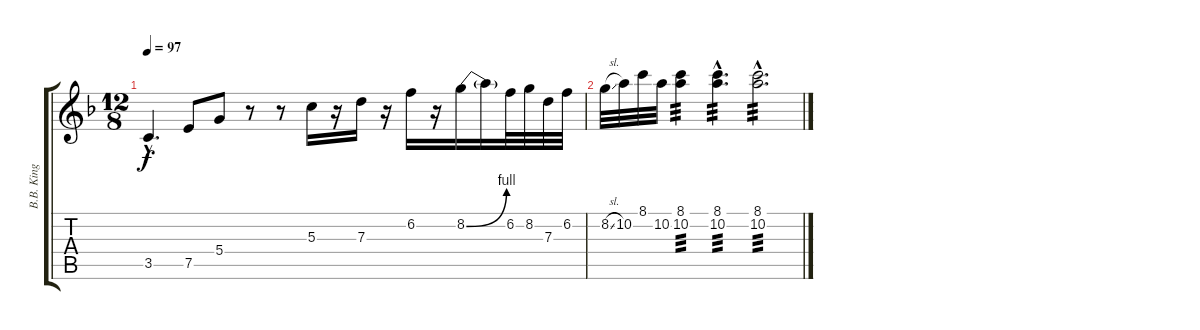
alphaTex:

\track ("B.B. King Guitar II" "B.B. King ") {instrument electricguitarjazz}
\staff {score tabs}
\tuning (E4 B3 G3 D3 A2 E2) {hide}
\ts (12 8)
\tempo 97
\clef g2
\ks f
3.5{hac}.4{d dy f} 7.5.8 5.4.8 r.8 r.8 5.3.16 r.16 7.3.16 r.16 6.2.16 r.16 8.2{be (bend 0 0 60 4)}.16 8.2{t}.16 6.2.32 8.2.32 7.3.32 6.2.32 |
8.2{sl}.32 10.2.32 8.1.32 10.2.32 (8.1 10.2).4{tp 3} (8.1{hac} 10.2{hac}).4{d tp 3} (8.1{hac} 10.2{hac}).2{d tp 3}
